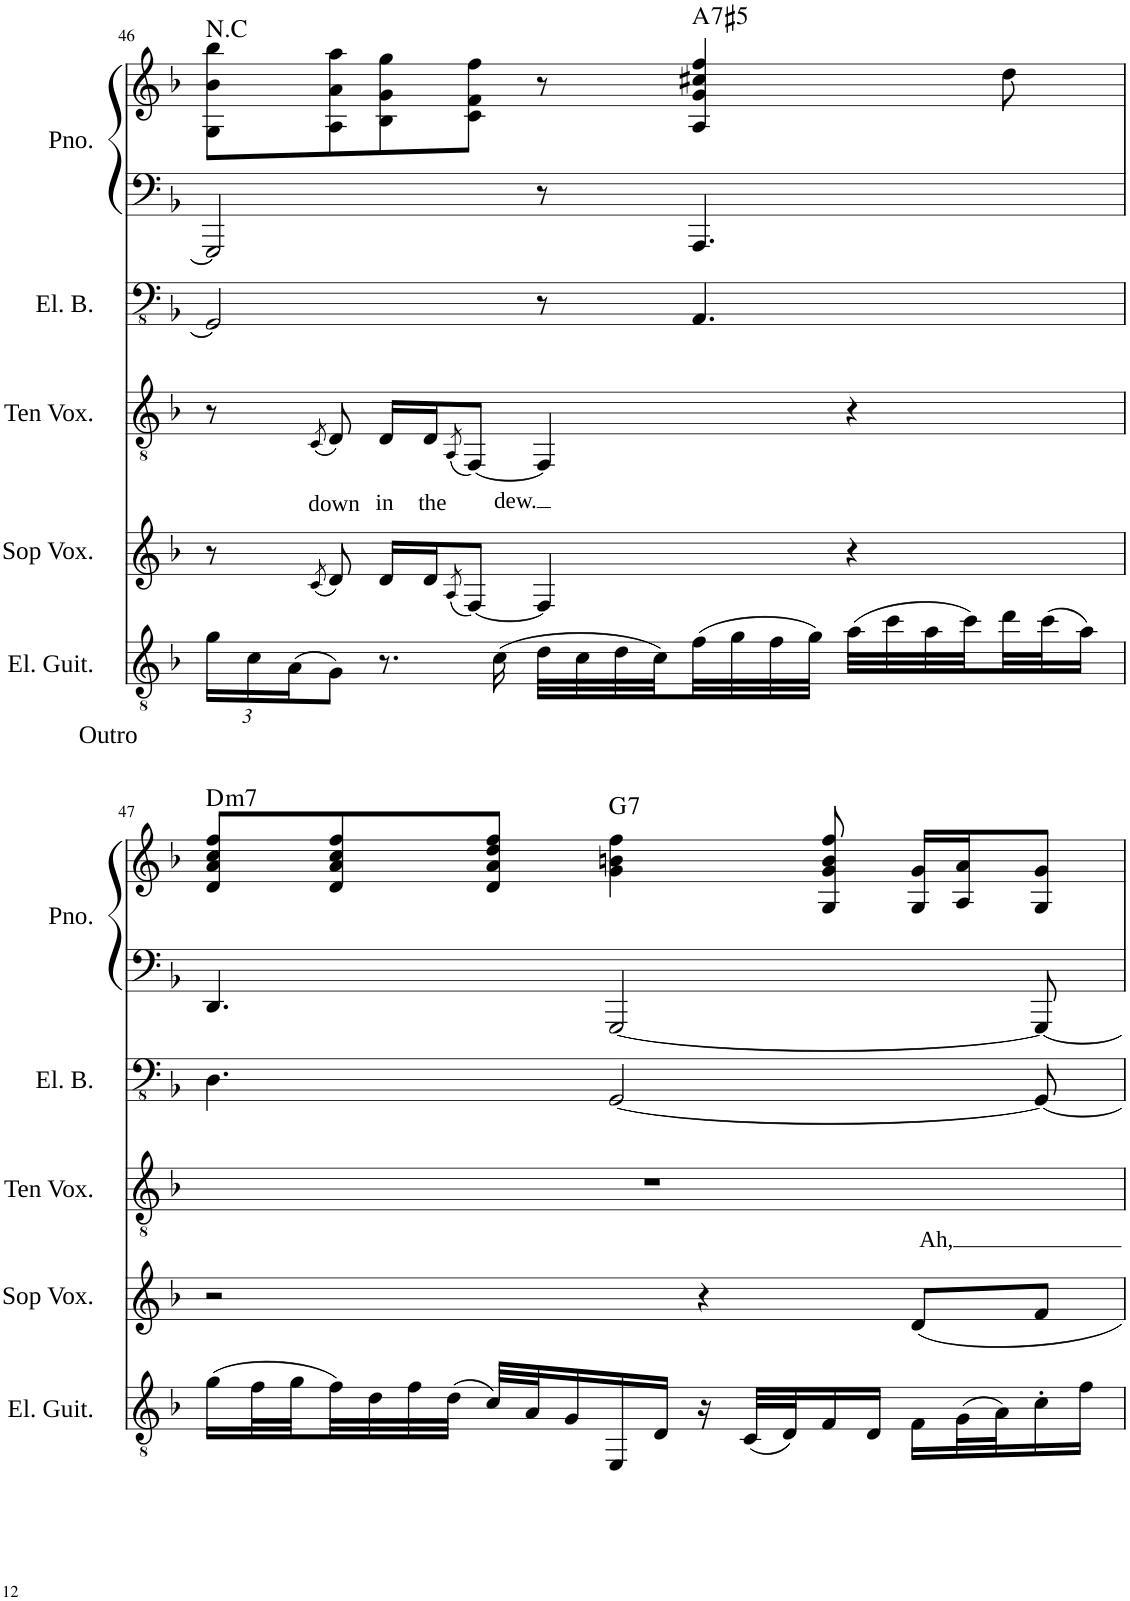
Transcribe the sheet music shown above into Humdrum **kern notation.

**kern	**kern	**text	**kern	**text	**kern	**kern	**kern	**harte
*part5	*part4	*part4	*part3	*part3	*part2	*part1	*part1	*part1
*staff6	*staff5	*staff5	*staff4	*staff4	*staff3	*staff2	*staff1	*
*I"Electric Guitar	*I"Soprano	*	*I"Tenor	*	*I"Electric Bass	*I"Piano	*	*
*I'El. Guit.	*	*	*	*	*I'El. B.	*I'Pno.	*	*
!!LO:PB:g=z
*clefGv2	*clefG2	*	*clefGv2	*	*clefFv4	*clefF4	*clefG2	*
*k[b-]	*k[b-]	*	*k[b-]	*	*k[b-]	*k[b-]	*k[b-]	*
*M4/4	*M4/4	*	*M4/4	*	*M4/4	*M4/4	*M4/4	*
*Xbrackettup	*	*	*	*	*	*	*	*
=46	=46	=46	=46	=46	=46	=46	=46	=46
!	!	!	!	!	!	!	!	!LO:H:kt=N.C
24g\LL	8r	.	8r	.	2GGG/]	2GGG/]	8G\ 8b-\ 8bb-\L	N
24c\	.	.	.	.	.	.	.	.
(24A\J	.	.	.	.	.	.	.	.
.	(8qc/	.	(8qC/	.	.	.	.	.
!	!	!	!	!LO:LY:b	!	!	!	!
8G\J)	8d/)	.	8D/)	down	.	.	8A\ 8a\ 8aa\	.
!	!	!	!	!LO:LY:b	!	!	!	!
8.r	16d/LL	.	16D/LL	in	.	.	8B-\ 8g\ 8gg\	.
!	!	!	!	!LO:LY:b	!	!	!	!
.	16d/J	.	16D/J	the	.	.	.	.
.	(8qA/	.	(8qAA/	.	.	.	.	.
!	!	!	!	!LO:LY:b	!	!	!	!
.	[8F/J)	.	[8FF/J)	dew.	.	.	8c\ 8f\ 8ff\J	.
(16c\	.	.	.	.	.	.	.	.
32d\LLL	4F/]	.	4FF/]	.	8r	8r	8r	.
32c\	.	.	.	.	.	.	.	.
32d\	.	.	.	.	.	.	.	.
32c\)	.	.	.	.	.	.	.	.
!	!	!	!	!	!	!	!	!LO:H:kt=7
(32f\	.	.	.	.	4.AAA/	4.AAA/	4A/ 4g/ 4cc#X/ 4ff/	A:aug(b7)
32g\	.	.	.	.	.	.	.	.
32f\	.	.	.	.	.	.	.	.
32g\JJJ)	.	.	.	.	.	.	.	.
(32a\LLL	4r	.	4r	.	.	.	.	.
32cc\	.	.	.	.	.	.	.	.
32a\	.	.	.	.	.	.	.	.
32cc\)	.	.	.	.	.	.	.	.
32dd\	.	.	.	.	.	.	8dd\	.
(32cc\J	.	.	.	.	.	.	.	.
16a\JJ)	.	.	.	.	.	.	.	.
!!LO:LB:g=z
=47	=47	=47	=47	=47	=47	=47	=47	=47
!	!	!	!	!	!	!	!LO:TX:a:t=Outro	!LO:H:kt=m7
(16g\LL	2r	.	1r	.	4.DD\	4.DD/	8d/ 8a/ 8cc/ 8ff/L	D:min7
32f\L	.	.	.	.	.	.	.	.
32g\	.	.	.	.	.	.	.	.
32f\)	.	.	.	.	.	.	8d/ 8a/ 8cc/ 8ff/	.
32d\	.	.	.	.	.	.	.	.
32f\	.	.	.	.	.	.	.	.
(32d\JJJ	.	.	.	.	.	.	.	.
32c/LLL)	.	.	.	.	.	.	8d/ 8a/ 8dd/ 8ff/J	.
32A/J	.	.	.	.	.	.	.	.
16G/	.	.	.	.	.	.	.	.
!	!	!	!	!	!	!	!	!LO:H:kt=7
16EE/	.	.	.	.	[2GGG/	[2GGG/	4g\ 4bn\ 4ff\	G:7
16D/JJ	.	.	.	.	.	.	.	.
16r	4r	.	.	.	.	.	.	.
(32C/LLL	.	.	.	.	.	.	.	.
32D/J)	.	.	.	.	.	.	.	.
16F/	.	.	.	.	.	.	8G/ 8g/ 8b/ 8ff/	.
16D/JJ	.	.	.	.	.	.	.	.
!	!	!LO:LY:a	!	!	!	!	!	!
16F\LL	8d/L	Ah,	.	.	.	.	16G/ 16g/LL	.
(32G\L	.	.	.	.	.	.	16A/ 16a/J	.
32A\J)	.	.	.	.	.	.	.	.
16c'\	8f/J	.	.	.	8GGG/_	8GGG/_	8G/ 8g/J	.
16f\JJ	.	.	.	.	.	.	.	.
=	=	=	=	=	=	=	=	=
*-	*-	*-	*-	*-	*-	*-	*-	*-
